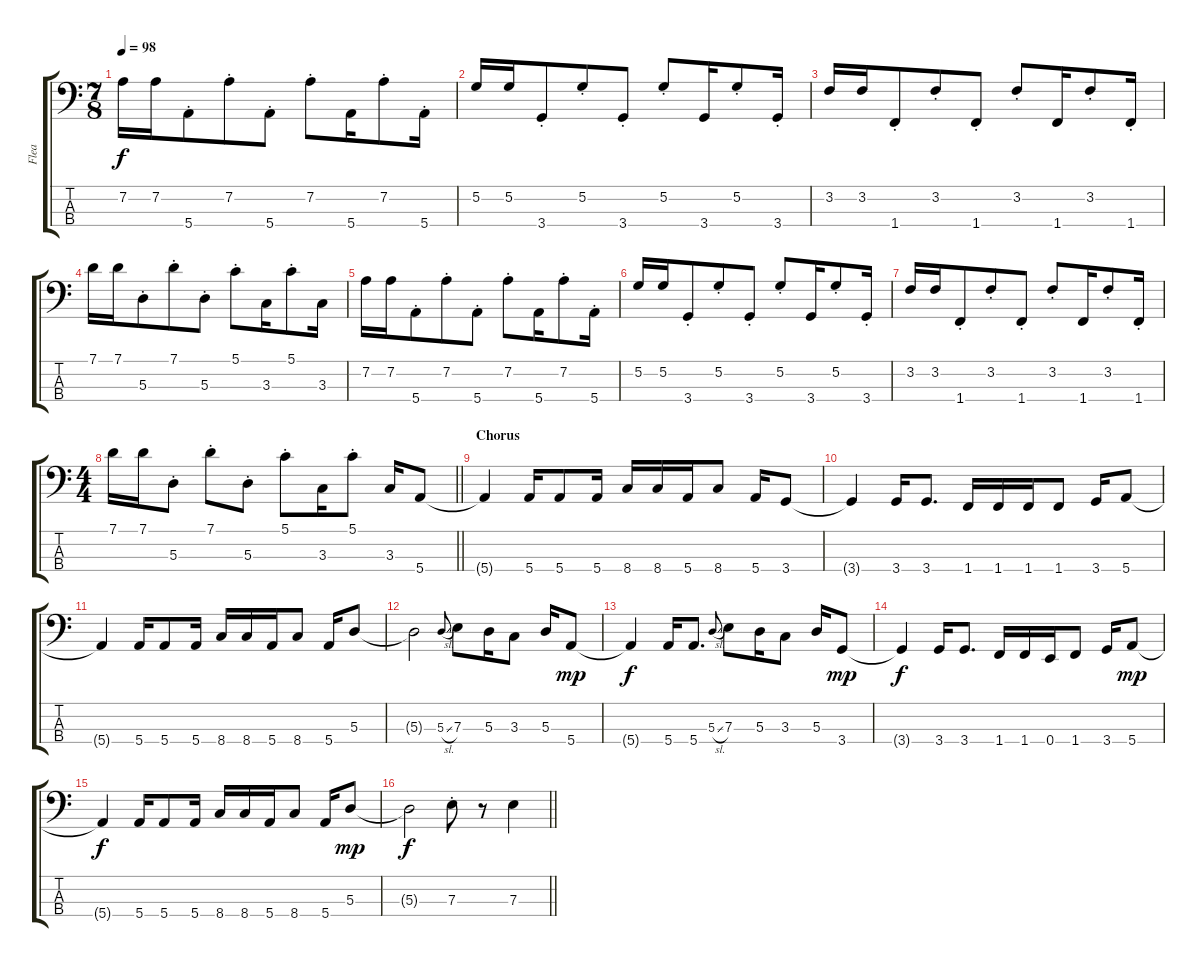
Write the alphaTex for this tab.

\track ("Flea" "Flea") {instrument electricbassfinger}
\staff {score tabs}
\tuning (G2 D2 A1 E1) {hide}
\ts (7 8)
\tempo 98
\clef f4
\ks c
7.2.16{dy f} 7.2.16 5.4{st}.8 7.2{st}.8 5.4{st}.8 7.2{st}.8 5.4.16 7.2{st}.8 5.4{st}.16 |
5.2.16 5.2.16 3.4{st}.8 5.2{st}.8 3.4{st}.8 5.2{st}.8 3.4.16 5.2{st}.8 3.4{st}.16 |
3.2.16 3.2.16 1.4{st}.8 3.2{st}.8 1.4{st}.8 3.2{st}.8 1.4.16 3.2{st}.8 1.4{st}.16 |
7.1.16 7.1.16 5.3{st}.8 7.1{st}.8 5.3{st}.8 5.1{st}.8 3.3.16 5.1{st}.8 3.3.16 |
7.2.16 7.2.16 5.4{st}.8 7.2{st}.8 5.4{st}.8 7.2{st}.8 5.4.16 7.2{st}.8 5.4{st}.16 |
5.2.16 5.2.16 3.4{st}.8 5.2{st}.8 3.4{st}.8 5.2{st}.8 3.4.16 5.2{st}.8 3.4{st}.16 |
3.2.16 3.2.16 1.4{st}.8 3.2{st}.8 1.4{st}.8 3.2{st}.8 1.4.16 3.2{st}.8 1.4{st}.16 |
\ts (4 4)
\barLineRight lightlight
7.1.16 7.1.16 5.3{st}.8 7.1{st}.8 5.3{st}.8 5.1{st}.8 3.3.16 5.1{st}.8 3.3.16 5.4.8 |
\section ("" "Chorus")
5.4{t}.4 5.4.16 5.4.8 5.4.16 8.4.16 8.4.16 5.4.16 8.4.8 5.4.16 3.4.8 |
3.4{t}.4 3.4.16 3.4.8{d} 1.4.16 1.4.16 1.4.16 1.4.8 3.4.16 5.4.8 |
5.4{t}.4 5.4.16 5.4.8 5.4.16 8.4.16 8.4.16 5.4.16 8.4.8 5.4.16 5.3.8 |
5.3{t}.2 5.3{sl}.8{gr onbeat} 7.3.8 5.3.16 3.3.8 5.3.16 5.4.8{dy mp} |
5.4{t}.4{dy f} 5.4.16 5.4.8{d} 5.3{sl}.8{gr onbeat} 7.3.8 5.3.16 3.3.8 5.3.16 3.4.8{dy mp} |
3.4{t}.4{dy f} 3.4.16 3.4.8{d} 1.4.16 1.4.16 0.4.16 1.4.8 3.4.16 5.4.8{dy mp} |
5.4{t}.4{dy f} 5.4.16 5.4.8 5.4.16 8.4.16 8.4.16 5.4.16 8.4.8 5.4.16 5.3.8{dy mp} |
\barLineRight lightlight
5.3{t}.2{dy f} 7.3{st}.8 r.8 7.3.4
